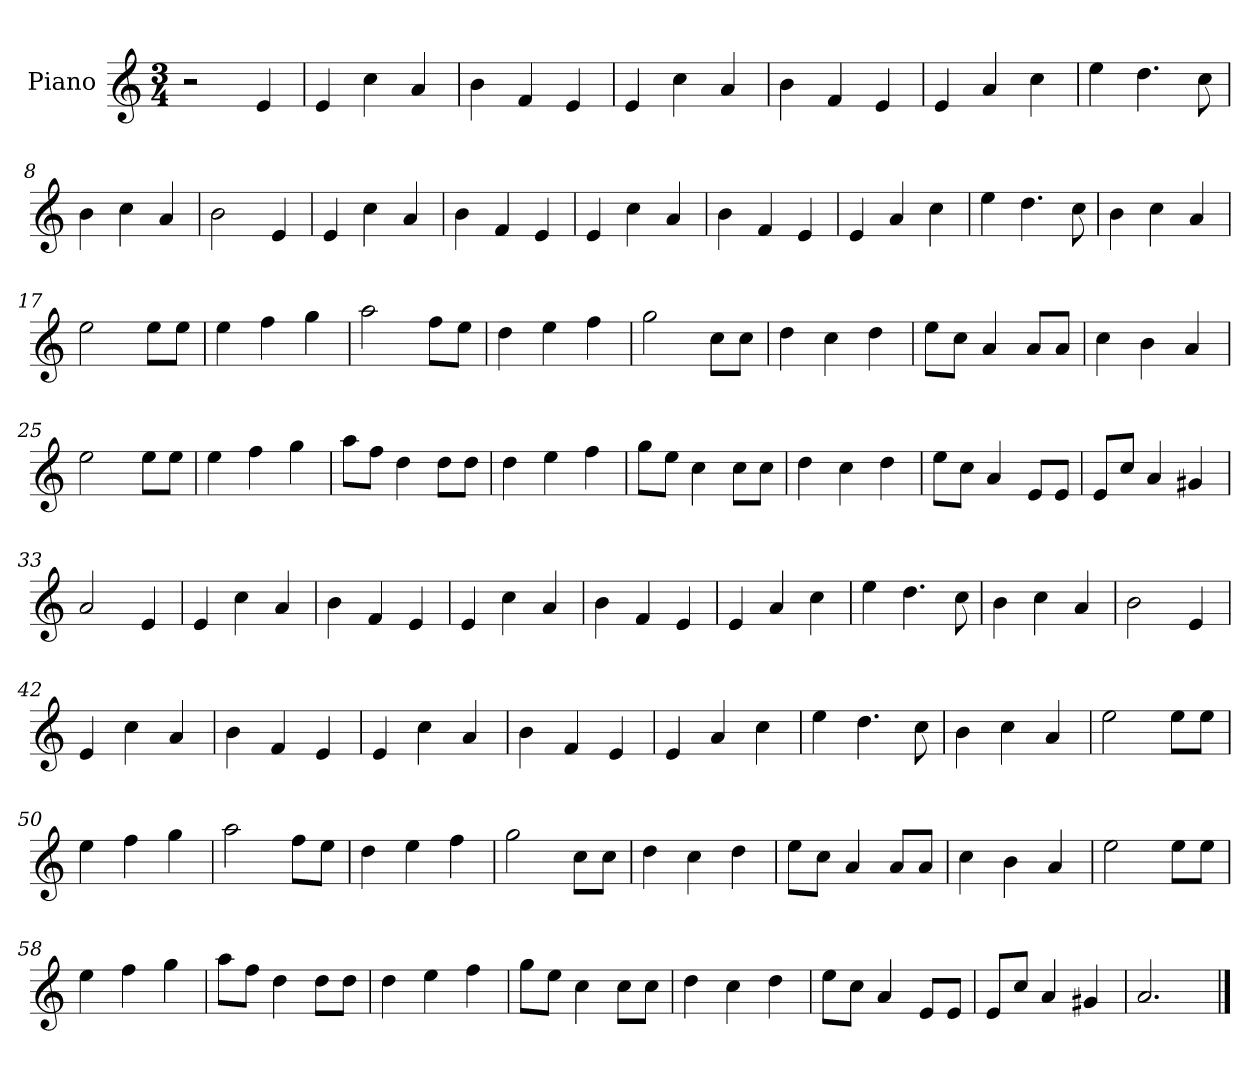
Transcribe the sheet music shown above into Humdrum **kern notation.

**kern
*part1
*staff1
*I"Piano
*I'Pno
*clefG2
*k[]
*M3/4
=1
2r
4e/
=2
4e/
4cc\
4a/
=3
4b\
4f/
4e/
=4
4e/
4cc\
4a/
=5
4b\
4f/
4e/
=6
4e/
4a/
4cc\
=7
4ee\
4.dd\
8cc\
=8
4b\
4cc\
4a/
=9
2b\
4e/
=10
4e/
4cc\
4a/
=11
4b\
4f/
4e/
=12
4e/
4cc\
4a/
=13
4b\
4f/
4e/
=14
4e/
4a/
4cc\
=15
4ee\
4.dd\
8cc\
=16
4b\
4cc\
4a/
=17
2ee\
8ee\L
8ee\J
=18
4ee\
4ff\
4gg\
=19
2aa\
8ff\L
8ee\J
=20
4dd\
4ee\
4ff\
=21
2gg\
8cc\L
8cc\J
=22
4dd\
4cc\
4dd\
=23
8ee\L
8cc\J
4a/
8a/L
8a/J
=24
4cc\
4b\
4a/
=25
2ee\
8ee\L
8ee\J
=26
4ee\
4ff\
4gg\
=27
8aa\L
8ff\J
4dd\
8dd\L
8dd\J
=28
4dd\
4ee\
4ff\
=29
8gg\L
8ee\J
4cc\
8cc\L
8cc\J
=30
4dd\
4cc\
4dd\
=31
8ee\L
8cc\J
4a/
8e/L
8e/J
=32
8e/L
8cc/J
4a/
4g#X/
=33
2a/
4e/
=34
4e/
4cc\
4a/
=35
4b\
4f/
4e/
=36
4e/
4cc\
4a/
=37
4b\
4f/
4e/
=38
4e/
4a/
4cc\
=39
4ee\
4.dd\
8cc\
=40
4b\
4cc\
4a/
=41
2b\
4e/
=42
4e/
4cc\
4a/
=43
4b\
4f/
4e/
=44
4e/
4cc\
4a/
=45
4b\
4f/
4e/
=46
4e/
4a/
4cc\
=47
4ee\
4.dd\
8cc\
=48
4b\
4cc\
4a/
=49
2ee\
8ee\L
8ee\J
=50
4ee\
4ff\
4gg\
=51
2aa\
8ff\L
8ee\J
=52
4dd\
4ee\
4ff\
=53
2gg\
8cc\L
8cc\J
=54
4dd\
4cc\
4dd\
=55
8ee\L
8cc\J
4a/
8a/L
8a/J
=56
4cc\
4b\
4a/
=57
2ee\
8ee\L
8ee\J
=58
4ee\
4ff\
4gg\
=59
8aa\L
8ff\J
4dd\
8dd\L
8dd\J
=60
4dd\
4ee\
4ff\
=61
8gg\L
8ee\J
4cc\
8cc\L
8cc\J
=62
4dd\
4cc\
4dd\
=63
8ee\L
8cc\J
4a/
8e/L
8e/J
=64
8e/L
8cc/J
4a/
4g#X/
=65
2.a/
==
*-
